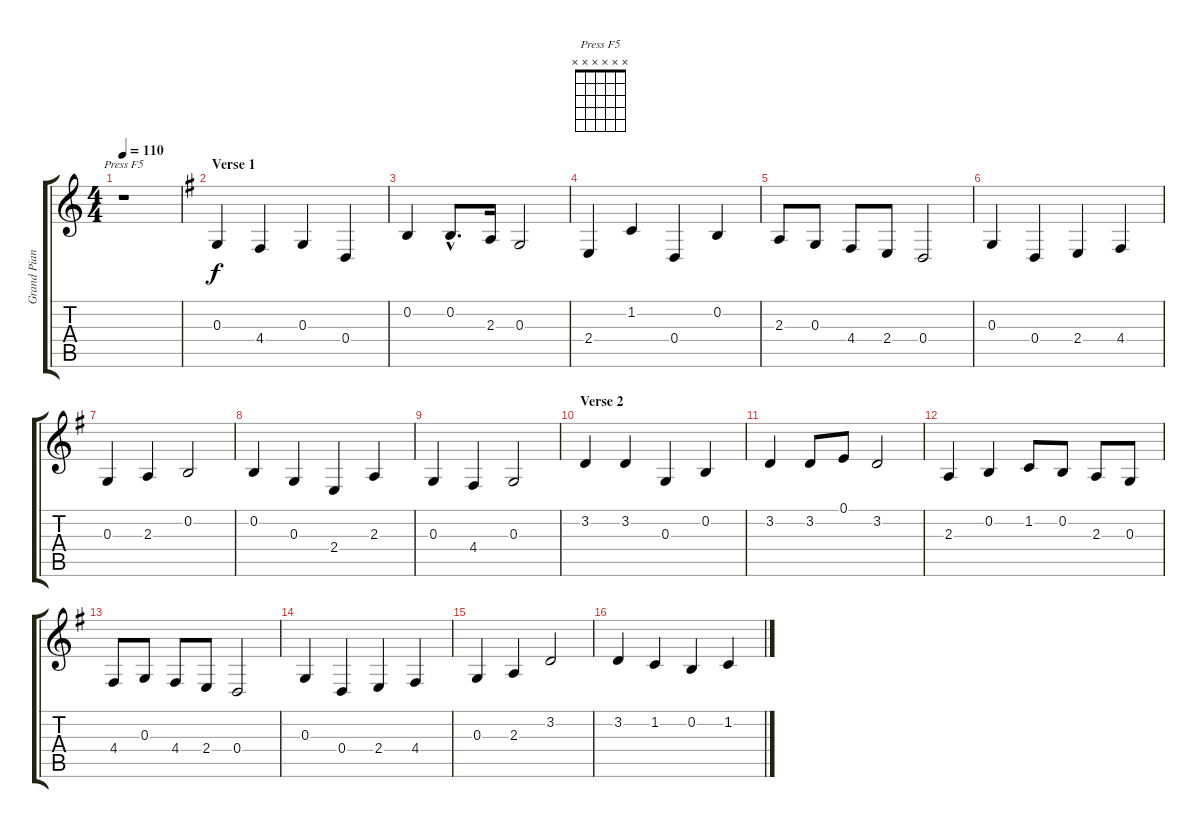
\track ("Grand Piano" "Grand Pian") {instrument acousticgrandpiano}
\staff {score tabs}
\tuning (E4 B3 G3 D3 A2 E2) {hide}
\chord ("Press F5" x x x x x x)
\ts (4 4)
\tempo 110
\clef g2
\ks c
r.1{ch "Press F5" dy f instrument acousticgrandpiano} |
\section ("" "Verse 1")
\ks g
0.3.4 4.4.4 0.3.4 0.4.4 |
0.2.4 0.2{hac}.8{d} 2.3.16 0.3.2 |
2.4.4 1.2.4 0.4.4 0.2.4 |
2.3.8 0.3.8 4.4.8 2.4.8 0.4.2 |
0.3.4 0.4.4 2.4.4 4.4.4 |
0.3.4 2.3.4 0.2.2 |
0.2.4 0.3.4 2.4.4 2.3.4 |
0.3.4 4.4.4 0.3.2 |
\section ("" "Verse 2")
3.2.4 3.2.4 0.3.4 0.2.4 |
3.2.4 3.2.8 0.1.8 3.2.2 |
2.3.4 0.2.4 1.2.8 0.2.8 2.3.8 0.3.8 |
4.4.8 0.3.8 4.4.8 2.4.8 0.4.2 |
0.3.4 0.4.4 2.4.4 4.4.4 |
0.3.4 2.3.4 3.2.2 |
3.2.4 1.2.4 0.2.4 1.2.4
